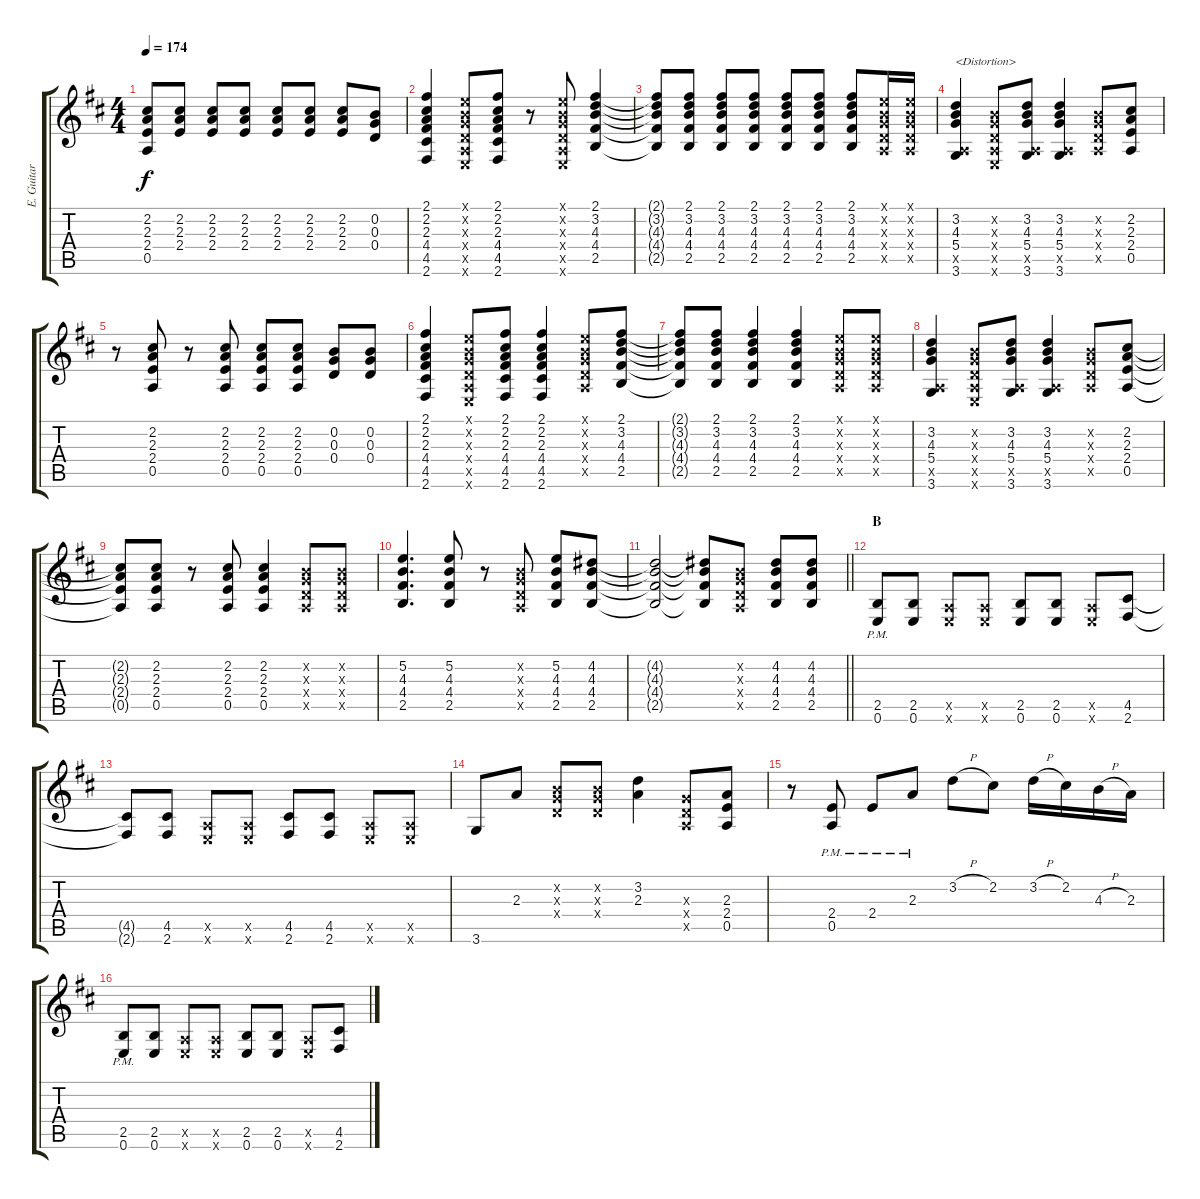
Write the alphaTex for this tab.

\track ("E. Guitar II" "E. Guitar ") {instrument overdrivenguitar}
\staff {score tabs}
\tuning (E4 B3 G3 D3 A2 E2) {hide}
\ts (4 4)
\tempo 174
\clef g2
\ks bminor
(2.2{t} 2.3{t} 2.4{t} 0.5{t}).8{dy f} (2.2 2.3 2.4).8 (2.2 2.3 2.4).8 (2.2 2.3 2.4).8 (2.2 2.3 2.4).8 (2.2 2.3 2.4).8 (2.2 2.3 2.4).8 (0.2 0.3 0.4).8 |
(2.1 2.2 2.3 4.4 4.5 2.6).4 (0.1{x} 0.2{x} 0.3{x} 0.4{x} 0.5{x} 0.6{x}).8 (2.1 2.2 2.3 4.4 4.5 2.6).8 r.8 (0.1{x} 0.2{x} 0.3{x} 0.4{x} 0.5{x} 0.6{x}).8 (2.1 3.2 4.3 4.4 2.5).4 |
(2.1{t} 3.2{t} 4.3{t} 4.4{t} 2.5{t}).8 (2.1 3.2 4.3 4.4 2.5).8 (2.1 3.2 4.3 4.4 2.5).8 (2.1 3.2 4.3 4.4 2.5).8 (2.1 3.2 4.3 4.4 2.5).8 (2.1 3.2 4.3 4.4 2.5).8 (2.1 3.2 4.3 4.4 2.5).8 (0.1{x} 0.2{x} 0.3{x} 0.4{x} 0.5{x}).16 (0.1{x} 0.2{x} 0.3{x} 0.4{x} 0.5{x}).16 |
(3.2 4.3 5.4 0.5{x} 3.6).4{txt "<Distortion>"} (0.2{x} 0.3{x} 0.4{x} 0.5{x} 0.6{x}).8 (3.2 4.3 5.4 0.5{x} 3.6).8 (3.2 4.3 5.4 0.5{x} 3.6).4 (0.2{x} 0.3{x} 0.4{x} 0.5{x}).8 (2.2 2.3 2.4 0.5).8 |
r.8 (2.2 2.3 2.4 0.5).8 r.8 (2.2 2.3 2.4 0.5).8 (2.2 2.3 2.4 0.5).8 (2.2 2.3 2.4 0.5).8 (0.2 0.3 0.4).8 (0.2 0.3 0.4).8 |
(2.1 2.2 2.3 4.4 4.5 2.6).4 (0.1{x} 0.2{x} 0.3{x} 0.4{x} 0.5{x} 0.6{x}).8 (2.1 2.2 2.3 4.4 4.5 2.6).8 (2.1 2.2 2.3 4.4 4.5 2.6).4 (0.1{x} 0.2{x} 0.3{x} 0.4{x} 0.5{x}).8 (2.1 3.2 4.3 4.4 2.5).8 |
(2.1{t} 3.2{t} 4.3{t} 4.4{t} 2.5{t}).8 (2.1 3.2 4.3 4.4 2.5).8 (2.1 3.2 4.3 4.4 2.5).4 (2.1 3.2 4.3 4.4 2.5).4 (0.1{x} 0.2{x} 0.3{x} 0.4{x} 0.5{x}).8 (0.1{x} 0.2{x} 0.3{x} 0.4{x} 0.5{x}).8 |
(3.2 4.3 5.4 0.5{x} 3.6).4 (0.2{x} 0.3{x} 0.4{x} 0.5{x} 0.6{x}).8 (3.2 4.3 5.4 0.5{x} 3.6).8 (3.2 4.3 5.4 0.5{x} 3.6).4 (0.2{x} 0.3{x} 0.4{x} 0.5{x}).8 (2.2 2.3 2.4 0.5).8 |
(2.2{t} 2.3{t} 2.4{t} 0.5{t}).8 (2.2 2.3 2.4 0.5).8 r.8 (2.2 2.3 2.4 0.5).8 (2.2 2.3 2.4 0.5).4 (0.2{x} 0.3{x} 0.4{x} 0.5{x}).8 (0.2{x} 0.3{x} 0.4{x} 0.5{x}).8 |
(5.2 4.3 4.4 2.5).4{d} (5.2 4.3 4.4 2.5).8 r.8 (0.2{x} 0.3{x} 0.4{x} 0.5{x}).8 (5.2 4.3 4.4 2.5).8 (4.2 4.3 4.4 2.5).8 |
\barLineRight lightlight
(4.2{t} 4.3{t} 4.4{t} 2.5{t}).2 (4.2{t} 4.3{t} 4.4{t} 2.5{t}).8 (0.2{x} 0.3{x} 0.4{x} 0.5{x}).8 (4.2 4.3 4.4 2.5).8 (4.2 4.3 4.4 2.5).8 |
\section ("" "B")
(2.5{pm} 0.6{pm}).8 (2.5 0.6).8 (0.5{x} 0.6{x}).8 (0.5{x} 0.6{x}).8 (2.5 0.6).8 (2.5 0.6).8 (0.5{x} 0.6{x}).8 (4.5 2.6).8 |
(4.5{t} 2.6{t}).8 (4.5 2.6).8 (0.5{x} 0.6{x}).8 (0.5{x} 0.6{x}).8 (4.5 2.6).8 (4.5 2.6).8 (0.5{x} 0.6{x}).8 (0.5{x} 0.6{x}).8 |
3.6.8 2.3.8 (0.2{x} 0.3{x} 0.4{x}).8 (0.2{x} 0.3{x} 0.4{x}).8 (3.2 2.3).4 (0.3{x} 0.4{x} 0.5{x}).8 (2.3 2.4 0.5).8 |
r.8 (2.4{pm} 0.5{pm}).8 2.4{pm}.8 2.3{pm}.8 3.2{h}.8 2.2.8 3.2{h}.16 2.2.16 4.3{h}.16 2.3.16 |
(2.5{pm} 0.6{pm}).8 (2.5 0.6).8 (0.5{x} 0.6{x}).8 (0.5{x} 0.6{x}).8 (2.5 0.6).8 (2.5 0.6).8 (0.5{x} 0.6{x}).8 (4.5 2.6).8
